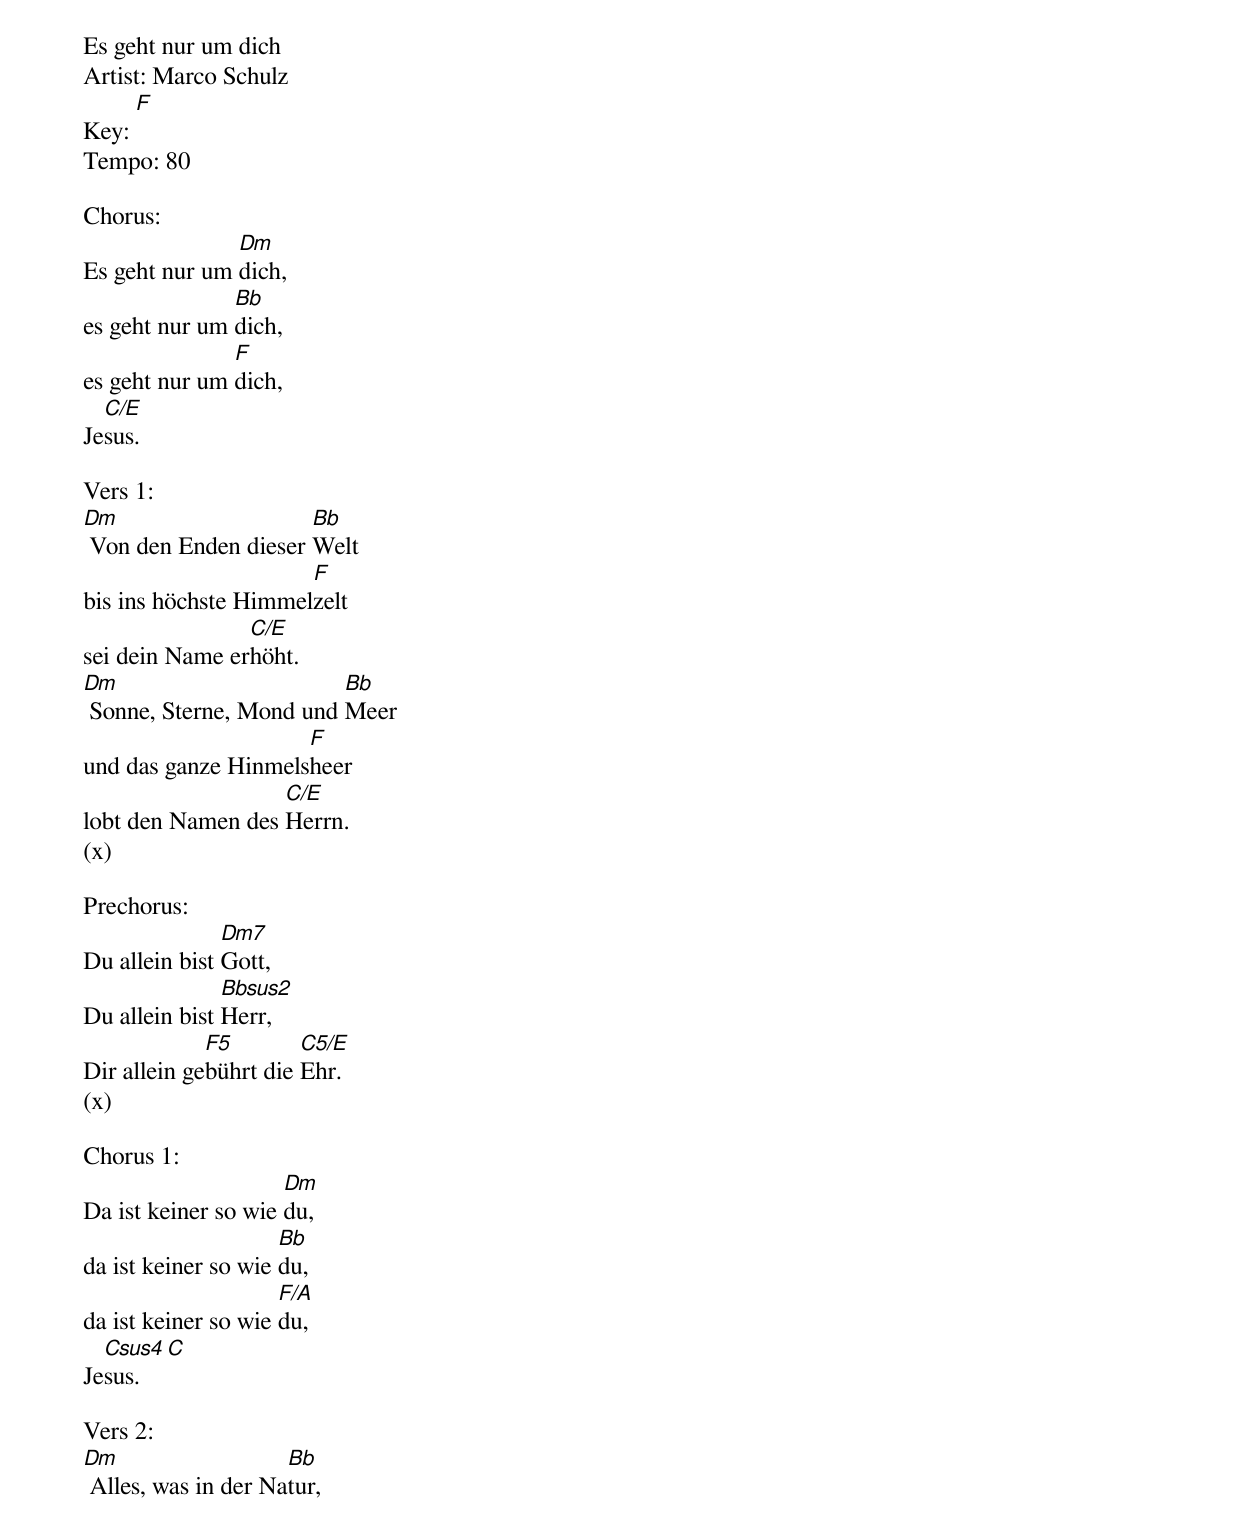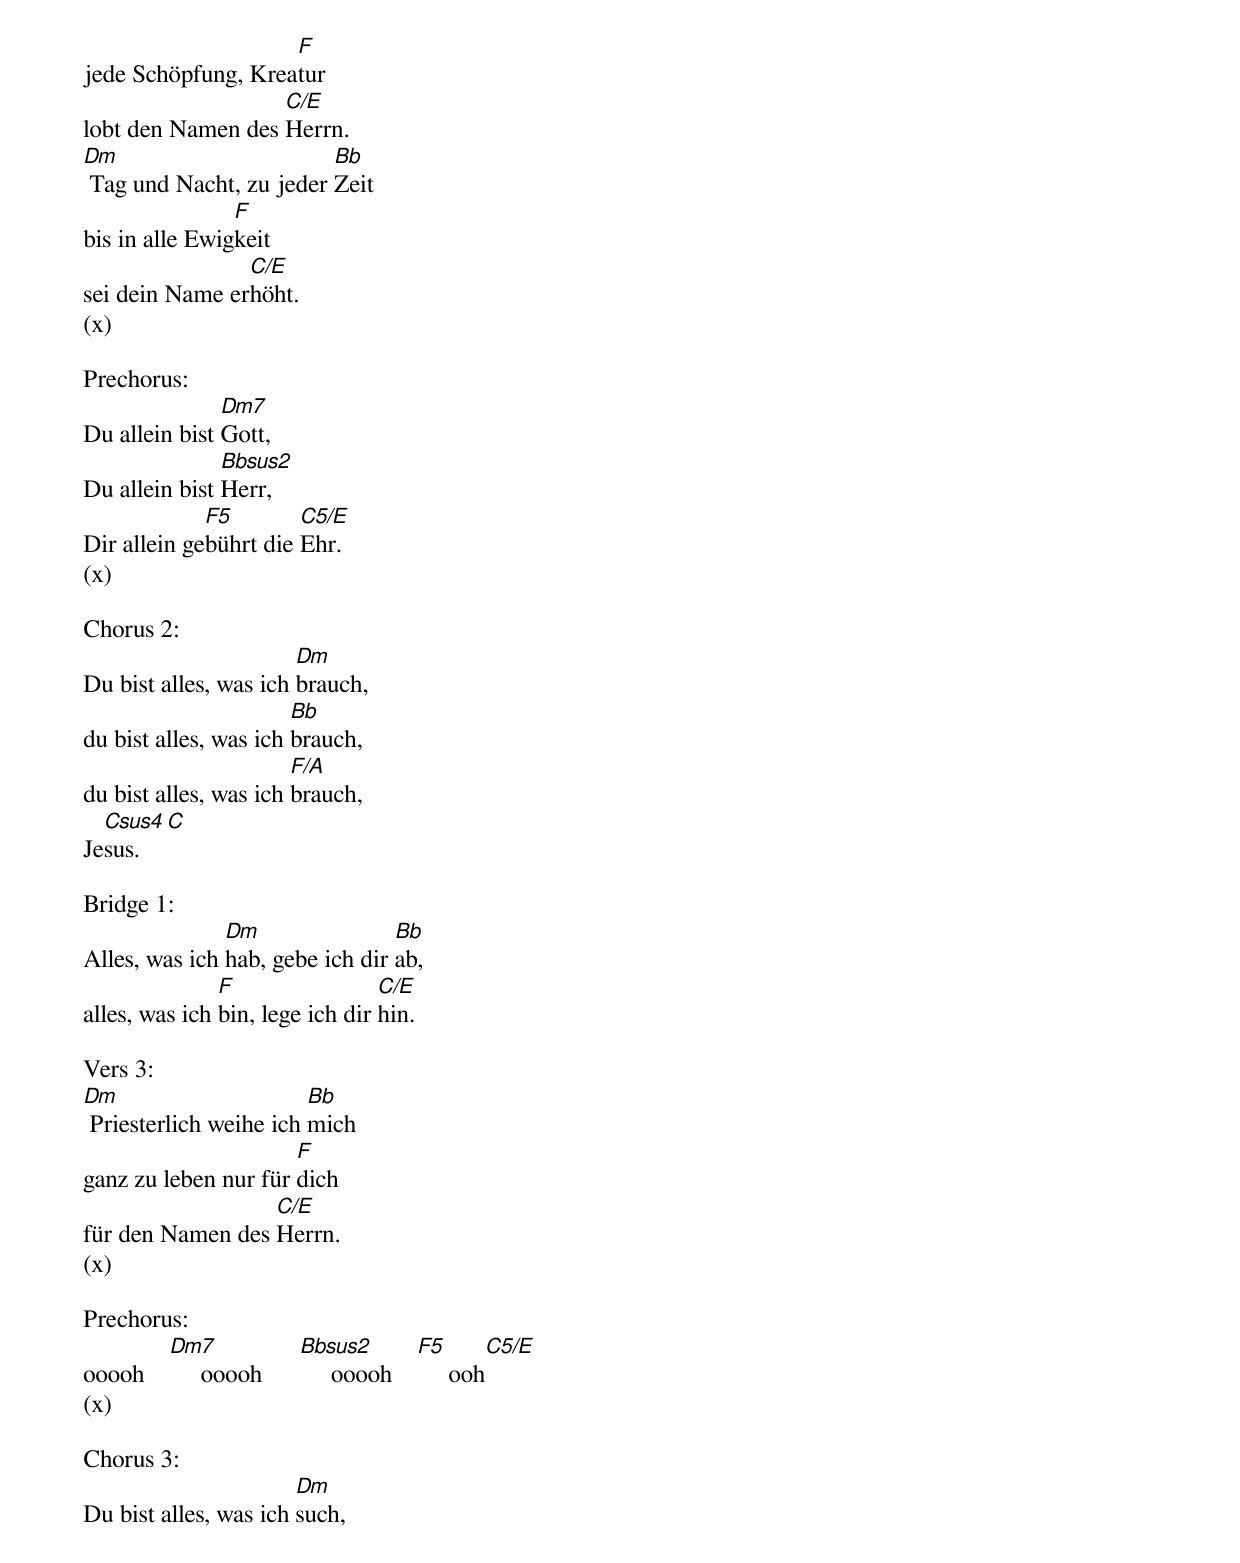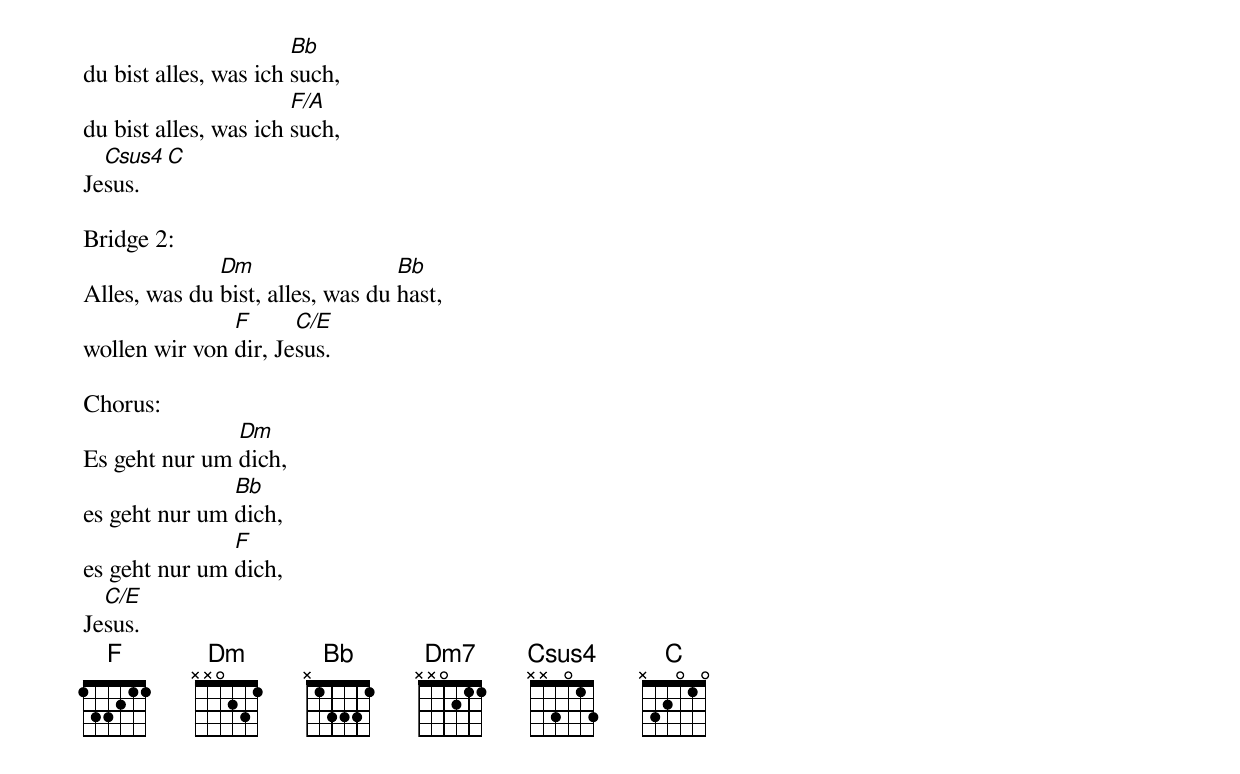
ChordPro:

Es geht nur um dich
Artist: Marco Schulz
Key: [F]
Tempo: 80

Chorus:
Es geht nur um [Dm]dich,
es geht nur um [Bb]dich,
es geht nur um [F]dich,
Je[C/E]sus.

Vers 1:
[Dm] Von den Enden dieser [Bb]Welt
bis ins höchste Himmel[F]zelt
sei dein Name er[C/E]höht.
[Dm] Sonne, Sterne, Mond und [Bb]Meer
und das ganze Hinmels[F]heer
lobt den Namen des [C/E]Herrn.
(x)

Prechorus:
Du allein bist [Dm7]Gott,
Du allein bist [Bbsus2]Herr,
Dir allein ge[F5]bührt die [C5/E]Ehr.
(x)

Chorus 1:
Da ist keiner so wie [Dm]du,
da ist keiner so wie [Bb]du,
da ist keiner so wie [F/A]du,
Je[Csus4]sus.  [C]

Vers 2:
[Dm] Alles, was in der Na[Bb]tur,
jede Schöpfung, Krea[F]tur
lobt den Namen des [C/E]Herrn.
[Dm] Tag und Nacht, zu jeder [Bb]Zeit
bis in alle Ewig[F]keit
sei dein Name er[C/E]höht.
(x)

Prechorus:
Du allein bist [Dm7]Gott,
Du allein bist [Bbsus2]Herr,
Dir allein ge[F5]bührt die [C5/E]Ehr.
(x)

Chorus 2:
Du bist alles, was ich [Dm]brauch,
du bist alles, was ich [Bb]brauch,
du bist alles, was ich [F/A]brauch,
Je[Csus4]sus.   [C]

Bridge 1:
Alles, was ich [Dm]hab, gebe ich dir [Bb]ab,
alles, was ich [F]bin, lege ich dir [C/E]hin.

Vers 3:
[Dm] Priesterlich weihe ich [Bb]mich
ganz zu leben nur für [F]dich
für den Namen des [C/E]Herrn.
(x)

Prechorus:
ooooh    [Dm7]     ooooh      [Bbsus2]     ooooh    [F5]     ooh[C5/E]
(x)

Chorus 3:
Du bist alles, was ich [Dm]such,
du bist alles, was ich [Bb]such,
du bist alles, was ich [F/A]such,
Je[Csus4]sus. [C]

Bridge 2:
Alles, was du [Dm]bist, alles, was du [Bb]hast,
wollen wir von [F]dir, Je[C/E]sus.

Chorus:
Es geht nur um [Dm]dich,
es geht nur um [Bb]dich,
es geht nur um [F]dich,
Je[C/E]sus.
